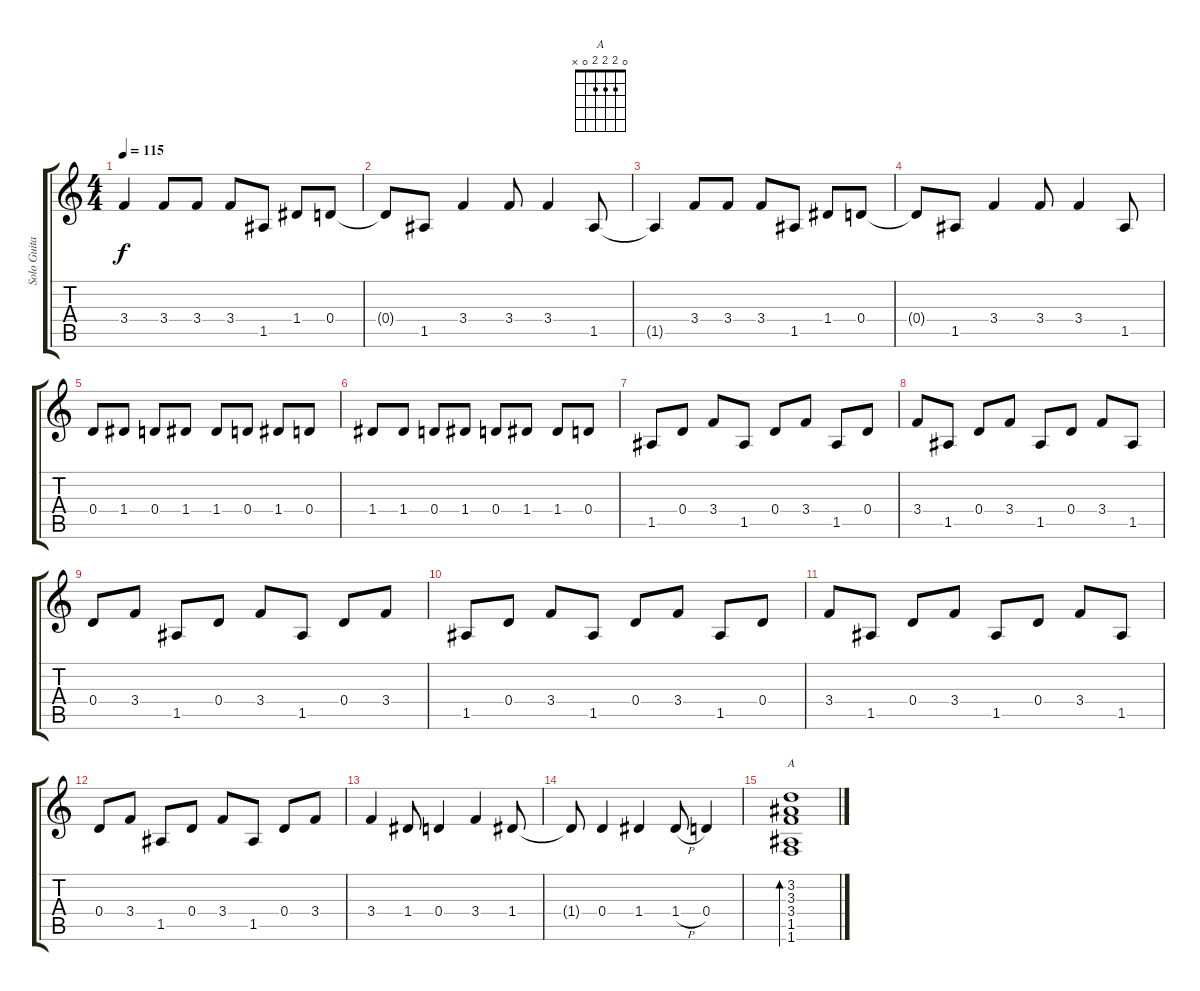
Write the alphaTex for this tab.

\track ("Solo Guitar" "Solo Guita") {instrument overdrivenguitar}
\staff {score tabs}
\tuning (E4 B3 G3 D3 A2 E2) {hide}
\chord ("A" 0 2 2 2 0 x)
\ts (4 4)
\tempo 115
\clef g2
\ks c
3.4{t}.4{dy f} 3.4.8 3.4.8 3.4.8 1.5.8 1.4.8 0.4.8 |
0.4{t}.8 1.5.8 3.4.4 3.4.8 3.4.4 1.5.8 |
1.5{t}.4 3.4.8 3.4.8 3.4.8 1.5.8 1.4.8 0.4.8 |
0.4{t}.8 1.5.8 3.4.4 3.4.8 3.4.4 1.5.8 |
0.4.8 1.4.8 0.4.8 1.4.8 1.4.8 0.4.8 1.4.8 0.4.8 |
1.4.8 1.4.8 0.4.8 1.4.8 0.4.8 1.4.8 1.4.8 0.4.8 |
1.5.8 0.4.8 3.4.8 1.5.8 0.4.8 3.4.8 1.5.8 0.4.8 |
3.4.8 1.5.8 0.4.8 3.4.8 1.5.8 0.4.8 3.4.8 1.5.8 |
0.4.8 3.4.8 1.5.8 0.4.8 3.4.8 1.5.8 0.4.8 3.4.8 |
1.5.8 0.4.8 3.4.8 1.5.8 0.4.8 3.4.8 1.5.8 0.4.8 |
3.4.8 1.5.8 0.4.8 3.4.8 1.5.8 0.4.8 3.4.8 1.5.8 |
0.4.8 3.4.8 1.5.8 0.4.8 3.4.8 1.5.8 0.4.8 3.4.8 |
3.4.4 1.4.8 0.4.4 3.4.4 1.4.8 |
1.4{t}.8 0.4.4 1.4.4 1.4{h}.8 0.4.4 |
(3.2 3.3 3.4 1.5 1.6).1{bd 240 ch "A"}
